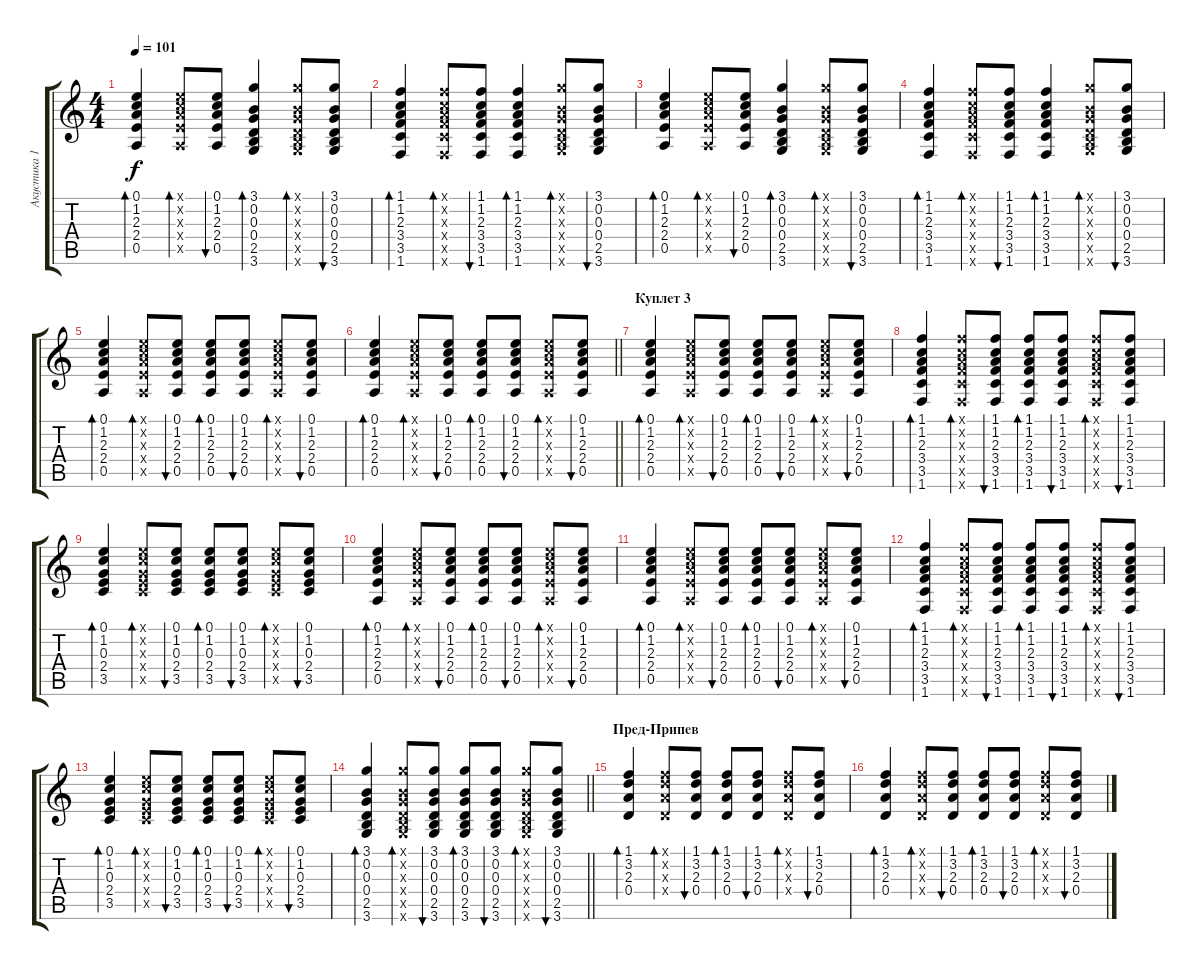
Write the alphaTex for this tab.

\track ("Акустика 1" "Акустика 1") {instrument acousticguitarsteel}
\staff {score tabs}
\tuning (E4 B3 G3 D3 A2 E2) {hide}
\ts (4 4)
\tempo 101
\clef g2
\ks c
(0.1 1.2 2.3 2.4 0.5).4{bd 30 dy f} (0.1{x} 1.2{x} 2.3{x} 2.4{x} 0.5{x}).8{bd 30} (0.1 1.2 2.3 2.4 0.5).8{bu 30} (3.1 0.2 0.3 0.4 2.5 3.6).4{bd 30} (3.1{x} 0.2{x} 0.3{x} 0.4{x} 2.5{x} 3.6{x}).8{bd 30} (3.1 0.2 0.3 0.4 2.5 3.6).8{bu 30} |
(1.1 1.2 2.3 3.4 3.5 1.6).4{bd 30} (1.1{x} 1.2{x} 2.3{x} 3.4{x} 3.5{x} 1.6{x}).8{bd 30} (1.1 1.2 2.3 3.4 3.5 1.6).8{bu 30} (1.1 1.2 2.3 3.4 3.5 1.6).4{bd 30} (3.1{x} 0.2{x} 0.3{x} 0.4{x} 2.5{x} 3.6{x}).8{bd 30} (3.1 0.2 0.3 0.4 2.5 3.6).8{bu 30} |
(0.1 1.2 2.3 2.4 0.5).4{bd 30} (0.1{x} 1.2{x} 2.3{x} 2.4{x} 0.5{x}).8{bd 30} (0.1 1.2 2.3 2.4 0.5).8{bu 30} (3.1 0.2 0.3 0.4 2.5 3.6).4{bd 30} (3.1{x} 0.2{x} 0.3{x} 0.4{x} 2.5{x} 3.6{x}).8{bd 30} (3.1 0.2 0.3 0.4 2.5 3.6).8{bu 30} |
(1.1 1.2 2.3 3.4 3.5 1.6).4{bd 30} (1.1{x} 1.2{x} 2.3{x} 3.4{x} 3.5{x} 1.6{x}).8{bd 30} (1.1 1.2 2.3 3.4 3.5 1.6).8{bu 30} (1.1 1.2 2.3 3.4 3.5 1.6).4{bd 30} (3.1{x} 0.2{x} 0.3{x} 0.4{x} 2.5{x} 3.6{x}).8{bd 30} (3.1 0.2 0.3 0.4 2.5 3.6).8{bu 30} |
(0.1 1.2 2.3 2.4 0.5).4{bd 30} (0.1{x} 1.2{x} 2.3{x} 2.4{x} 0.5{x}).8{bd 30} (0.1 1.2 2.3 2.4 0.5).8{bu 30} (0.1 1.2 2.3 2.4 0.5).8{bd 30} (0.1 1.2 2.3 2.4 0.5).8{bu 30} (0.1{x} 1.2{x} 2.3{x} 2.4{x} 0.5{x}).8{bd 30} (0.1 1.2 2.3 2.4 0.5).8{bu 30} |
\barLineRight lightlight
(0.1 1.2 2.3 2.4 0.5).4{bd 30} (0.1{x} 1.2{x} 2.3{x} 2.4{x} 0.5{x}).8{bd 30} (0.1 1.2 2.3 2.4 0.5).8{bu 30} (0.1 1.2 2.3 2.4 0.5).8{bd 30} (0.1 1.2 2.3 2.4 0.5).8{bu 30} (0.1{x} 1.2{x} 2.3{x} 2.4{x} 0.5{x}).8{bd 30} (0.1 1.2 2.3 2.4 0.5).8{bu 30} |
\section ("" "Куплет 3")
(0.1 1.2 2.3 2.4 0.5).4{bd 30} (0.1{x} 1.2{x} 2.3{x} 2.4{x} 0.5{x}).8{bd 30} (0.1 1.2 2.3 2.4 0.5).8{bu 30} (0.1 1.2 2.3 2.4 0.5).8{bd 30} (0.1 1.2 2.3 2.4 0.5).8{bu 30} (0.1{x} 1.2{x} 2.3{x} 2.4{x} 0.5{x}).8{bd 30} (0.1 1.2 2.3 2.4 0.5).8{bu 30} |
(1.1 1.2 2.3 3.4 3.5 1.6).4{bd 30} (1.1{x} 1.2{x} 2.3{x} 3.4{x} 3.5{x} 1.6{x}).8{bd 30} (1.1 1.2 2.3 3.4 3.5 1.6).8{bu 30} (1.1 1.2 2.3 3.4 3.5 1.6).8{bd 30} (1.1 1.2 2.3 3.4 3.5 1.6).8{bu 30} (1.1{x} 1.2{x} 2.3{x} 3.4{x} 3.5{x} 1.6{x}).8{bd 30} (1.1 1.2 2.3 3.4 3.5 1.6).8{bu 30} |
(0.1 1.2 0.3 2.4 3.5).4{bd 30} (0.1{x} 1.2{x} 0.3{x} 2.4{x} 3.5{x}).8{bd 30} (0.1 1.2 0.3 2.4 3.5).8{bu 30} (0.1 1.2 0.3 2.4 3.5).8{bd 30} (0.1 1.2 0.3 2.4 3.5).8{bu 30} (0.1{x} 1.2{x} 0.3{x} 2.4{x} 3.5{x}).8{bd 30} (0.1 1.2 0.3 2.4 3.5).8{bu 30} |
(0.1 1.2 2.3 2.4 0.5).4{bd 30} (0.1{x} 1.2{x} 2.3{x} 2.4{x} 0.5{x}).8{bd 30} (0.1 1.2 2.3 2.4 0.5).8{bu 30} (0.1 1.2 2.3 2.4 0.5).8{bd 30} (0.1 1.2 2.3 2.4 0.5).8{bu 30} (0.1{x} 1.2{x} 2.3{x} 2.4{x} 0.5{x}).8{bd 30} (0.1 1.2 2.3 2.4 0.5).8{bu 30} |
(0.1 1.2 2.3 2.4 0.5).4{bd 30} (0.1{x} 1.2{x} 2.3{x} 2.4{x} 0.5{x}).8{bd 30} (0.1 1.2 2.3 2.4 0.5).8{bu 30} (0.1 1.2 2.3 2.4 0.5).8{bd 30} (0.1 1.2 2.3 2.4 0.5).8{bu 30} (0.1{x} 1.2{x} 2.3{x} 2.4{x} 0.5{x}).8{bd 30} (0.1 1.2 2.3 2.4 0.5).8{bu 30} |
(1.1 1.2 2.3 3.4 3.5 1.6).4{bd 30} (1.1{x} 1.2{x} 2.3{x} 3.4{x} 3.5{x} 1.6{x}).8{bd 30} (1.1 1.2 2.3 3.4 3.5 1.6).8{bu 30} (1.1 1.2 2.3 3.4 3.5 1.6).8{bd 30} (1.1 1.2 2.3 3.4 3.5 1.6).8{bu 30} (1.1{x} 1.2{x} 2.3{x} 3.4{x} 3.5{x} 1.6{x}).8{bd 30} (1.1 1.2 2.3 3.4 3.5 1.6).8{bu 30} |
(0.1 1.2 0.3 2.4 3.5).4{bd 30} (0.1{x} 1.2{x} 0.3{x} 2.4{x} 3.5{x}).8{bd 30} (0.1 1.2 0.3 2.4 3.5).8{bu 30} (0.1 1.2 0.3 2.4 3.5).8{bd 30} (0.1 1.2 0.3 2.4 3.5).8{bu 30} (0.1{x} 1.2{x} 0.3{x} 2.4{x} 3.5{x}).8{bd 30} (0.1 1.2 0.3 2.4 3.5).8{bu 30} |
\barLineRight lightlight
(3.1 0.2 0.3 0.4 2.5 3.6).4{bd 30} (3.1{x} 0.2{x} 0.3{x} 0.4{x} 2.5{x} 3.6{x}).8{bd 30} (3.1 0.2 0.3 0.4 2.5 3.6).8{bu 30} (3.1 0.2 0.3 0.4 2.5 3.6).8{bd 30} (3.1 0.2 0.3 0.4 2.5 3.6).8{bu 30} (3.1{x} 0.2{x} 0.3{x} 0.4{x} 2.5{x} 3.6{x}).8{bd 30} (3.1 0.2 0.3 0.4 2.5 3.6).8{bu 30} |
\section ("" "Пред-Припев")
(1.1 3.2 2.3 0.4).4{bd 30} (1.1{x} 3.2{x} 2.3{x} 0.4{x}).8{bd 30} (1.1 3.2 2.3 0.4).8{bu 30} (1.1 3.2 2.3 0.4).8{bd 30} (1.1 3.2 2.3 0.4).8{bu 30} (1.1{x} 3.2{x} 2.3{x} 0.4{x}).8{bd 30} (1.1 3.2 2.3 0.4).8{bu 30} |
(1.1 3.2 2.3 0.4).4{bd 30} (1.1{x} 3.2{x} 2.3{x} 0.4{x}).8{bd 30} (1.1 3.2 2.3 0.4).8{bu 30} (1.1 3.2 2.3 0.4).8{bd 30} (1.1 3.2 2.3 0.4).8{bu 30} (1.1{x} 3.2{x} 2.3{x} 0.4{x}).8{bd 30} (1.1 3.2 2.3 0.4).8{bu 30}
